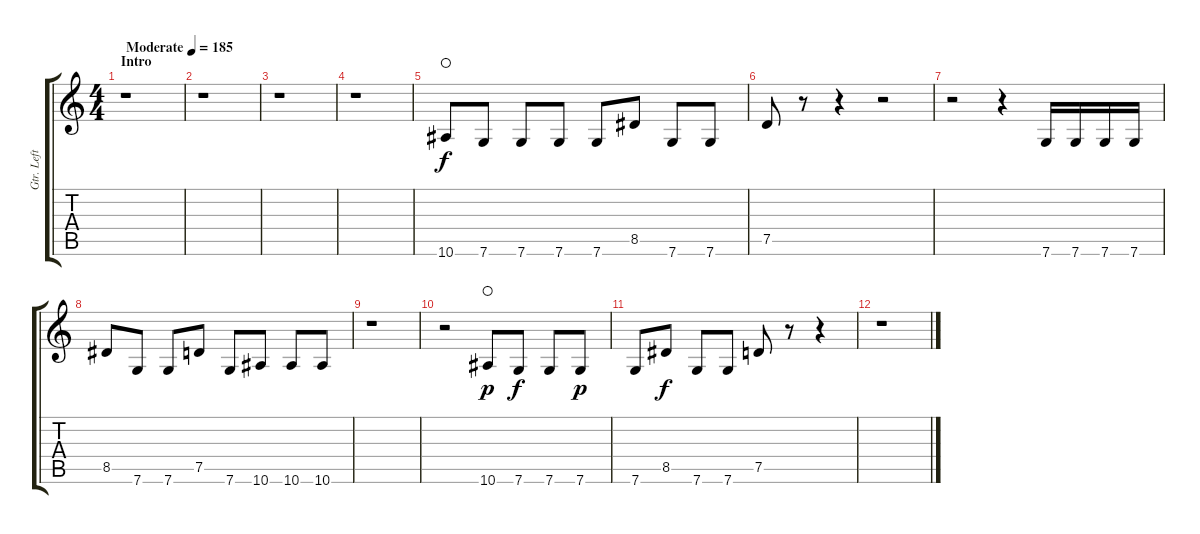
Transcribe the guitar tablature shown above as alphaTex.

\track ("Gtr. Left" "Gtr. Left") {instrument distortionguitar}
\staff {score tabs}
\tuning (D4 A3 F3 C3 G2 C2) {hide}
\ts (4 4)
\section ("" "Intro")
\tempo (185 "Moderate")
\clef g2
\ks c
r.1{dy f instrument distortionguitar} |
r.1 |
r.1 |
r.1 |
10.6.8{waho} 7.6.8 7.6.8 7.6.8 7.6.8 8.5.8 7.6.8 7.6.8 |
7.5.8 r.8 r.4 r.2 |
r.2 r.4 7.6.16 7.6.16 7.6.16 7.6.16 |
8.5.8 7.6.8 7.6.8 7.5.8 7.6.8 10.6.8 10.6.8 10.6.8 |
r.1 |
r.2 10.6.8{dy p waho} 7.6.8{dy f} 7.6.8 7.6.8{dy p} |
7.6.8 8.5.8{dy f} 7.6.8 7.6.8 7.5.8 r.8 r.4 |
r.1
